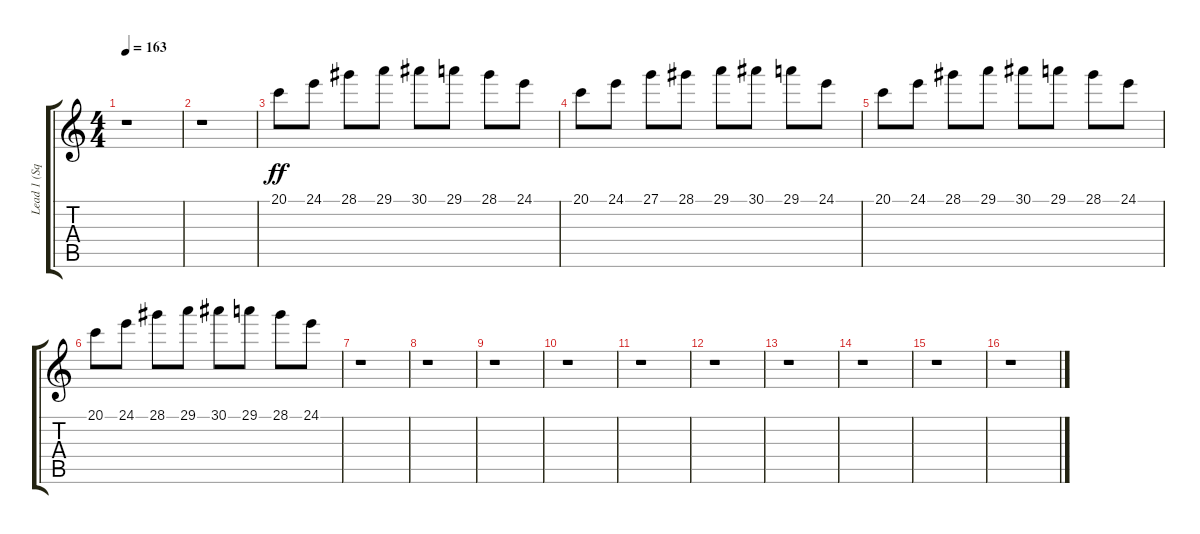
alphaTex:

\track ("Lead 1 (Square Wave)" "Lead 1 (Sq") {instrument acousticgrandpiano}
\staff {score tabs}
\tuning (E4 B3 G3 D3 A2 E2) {hide}
\ts (4 4)
\tempo 163
\clef g2
\ks c
r.1{dy ff} |
r.1 |
20.1.8 24.1.8 28.1.8 29.1.8 30.1.8 29.1.8 28.1.8 24.1.8 |
20.1.8 24.1.8 27.1.8 28.1.8 29.1.8 30.1.8 29.1.8 24.1.8 |
20.1.8 24.1.8 28.1.8 29.1.8 30.1.8 29.1.8 28.1.8 24.1.8 |
20.1.8 24.1.8 28.1.8 29.1.8 30.1.8 29.1.8 28.1.8 24.1.8 |
r.1 |
r.1 |
r.1 |
r.1 |
r.1 |
r.1 |
r.1 |
r.1 |
r.1 |
r.1
